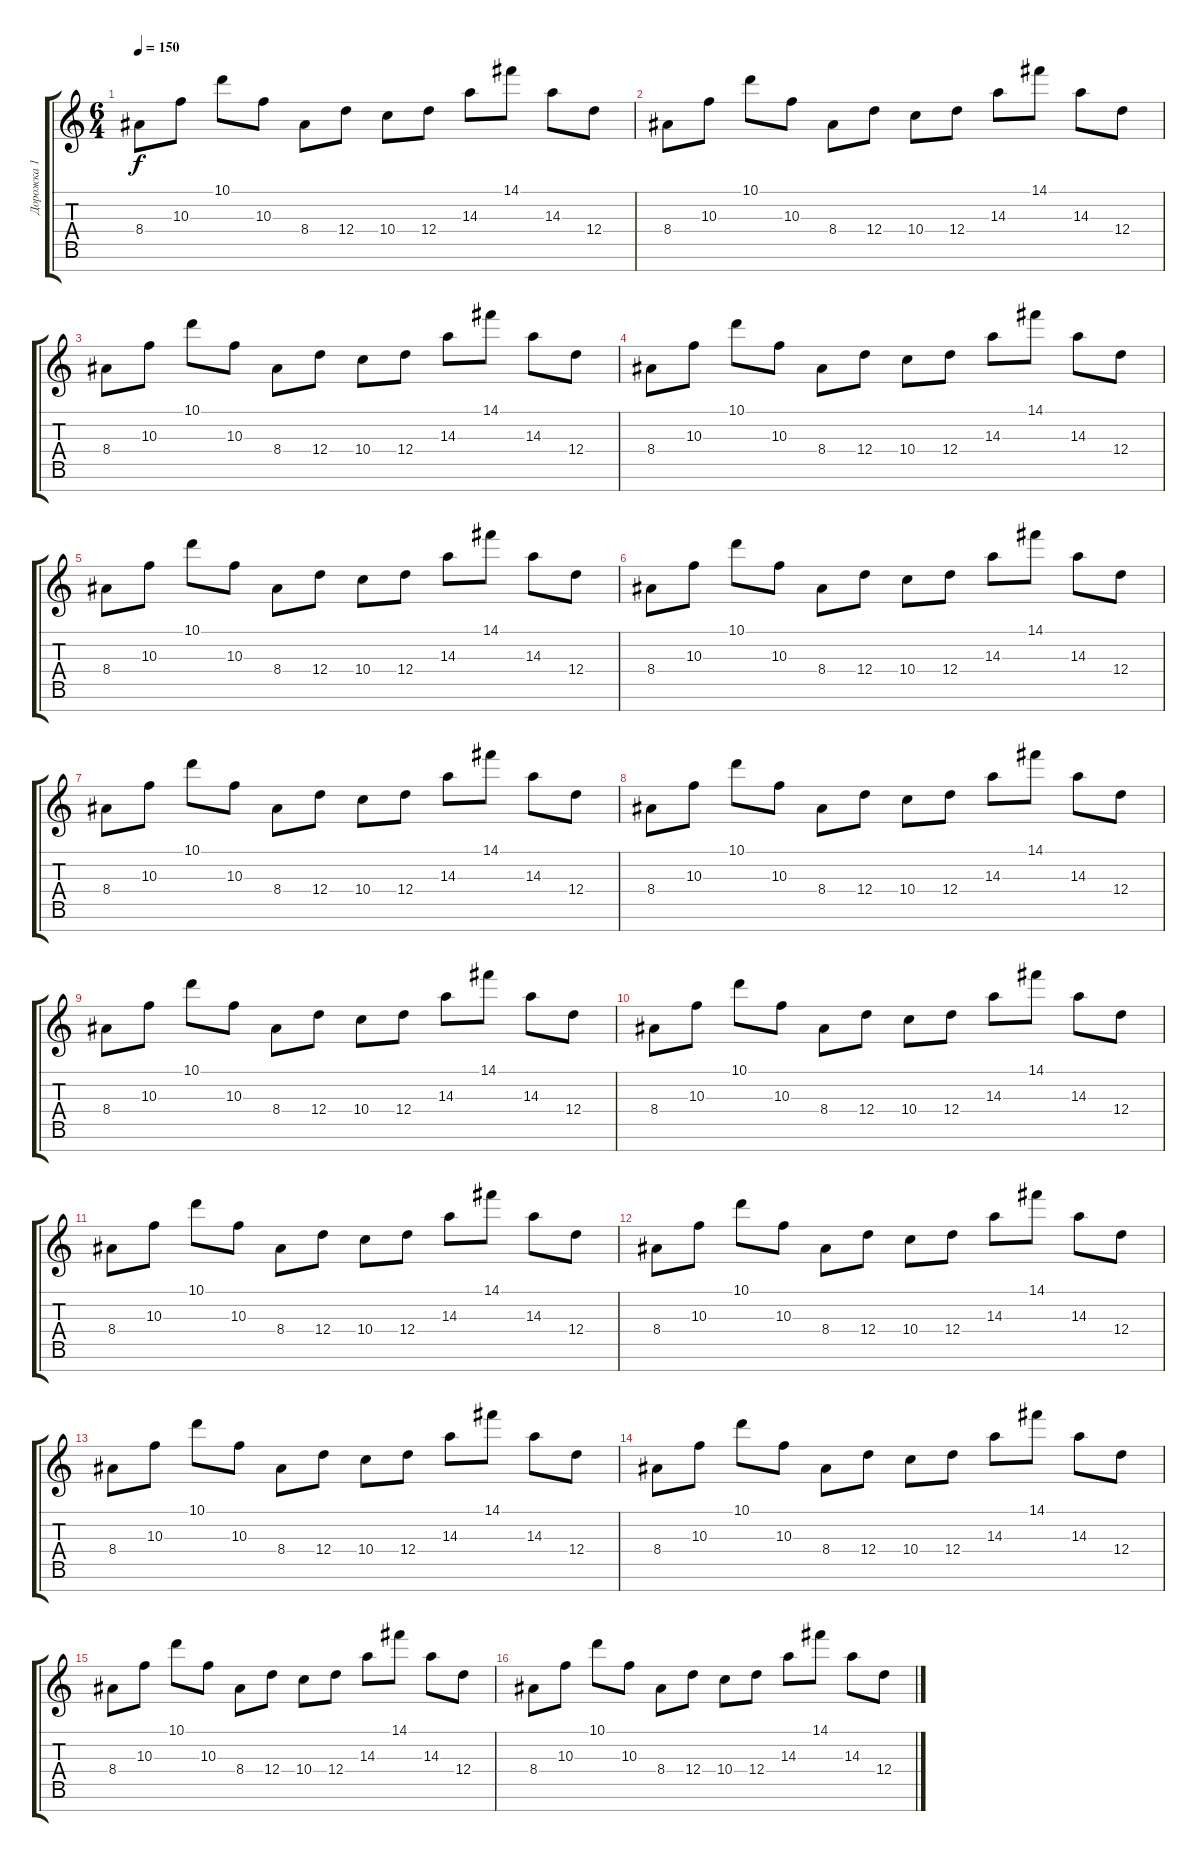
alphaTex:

\track ("Дорожка 1" "Дорожка 1") {instrument acousticguitarsteel}
\staff {score tabs}
\tuning (E4 B3 G3 D3 A2 E2 B1) {hide}
\ts (6 4)
\tempo 150
\clef g2
\ks c
8.4.8{dy f} 10.3.8 10.1.8 10.3.8 8.4.8 12.4.8 10.4.8 12.4.8 14.3.8 14.1.8 14.3.8 12.4.8 |
8.4.8 10.3.8 10.1.8 10.3.8 8.4.8 12.4.8 10.4.8 12.4.8 14.3.8 14.1.8 14.3.8 12.4.8 |
8.4.8 10.3.8 10.1.8 10.3.8 8.4.8 12.4.8 10.4.8 12.4.8 14.3.8 14.1.8 14.3.8 12.4.8 |
8.4.8 10.3.8 10.1.8 10.3.8 8.4.8 12.4.8 10.4.8 12.4.8 14.3.8 14.1.8 14.3.8 12.4.8 |
8.4.8 10.3.8 10.1.8 10.3.8 8.4.8 12.4.8 10.4.8 12.4.8 14.3.8 14.1.8 14.3.8 12.4.8 |
8.4.8 10.3.8 10.1.8 10.3.8 8.4.8 12.4.8 10.4.8 12.4.8 14.3.8 14.1.8 14.3.8 12.4.8 |
8.4.8 10.3.8 10.1.8 10.3.8 8.4.8 12.4.8 10.4.8 12.4.8 14.3.8 14.1.8 14.3.8 12.4.8 |
8.4.8 10.3.8 10.1.8 10.3.8 8.4.8 12.4.8 10.4.8 12.4.8 14.3.8 14.1.8 14.3.8 12.4.8 |
8.4.8 10.3.8 10.1.8 10.3.8 8.4.8 12.4.8 10.4.8 12.4.8 14.3.8 14.1.8 14.3.8 12.4.8 |
8.4.8 10.3.8 10.1.8 10.3.8 8.4.8 12.4.8 10.4.8 12.4.8 14.3.8 14.1.8 14.3.8 12.4.8 |
8.4.8 10.3.8 10.1.8 10.3.8 8.4.8 12.4.8 10.4.8 12.4.8 14.3.8 14.1.8 14.3.8 12.4.8 |
8.4.8 10.3.8 10.1.8 10.3.8 8.4.8 12.4.8 10.4.8 12.4.8 14.3.8 14.1.8 14.3.8 12.4.8 |
8.4.8 10.3.8 10.1.8 10.3.8 8.4.8 12.4.8 10.4.8 12.4.8 14.3.8 14.1.8 14.3.8 12.4.8 |
8.4.8 10.3.8 10.1.8 10.3.8 8.4.8 12.4.8 10.4.8 12.4.8 14.3.8 14.1.8 14.3.8 12.4.8 |
8.4.8 10.3.8 10.1.8 10.3.8 8.4.8 12.4.8 10.4.8 12.4.8 14.3.8 14.1.8 14.3.8 12.4.8 |
8.4.8 10.3.8 10.1.8 10.3.8 8.4.8 12.4.8 10.4.8 12.4.8 14.3.8 14.1.8 14.3.8 12.4.8
